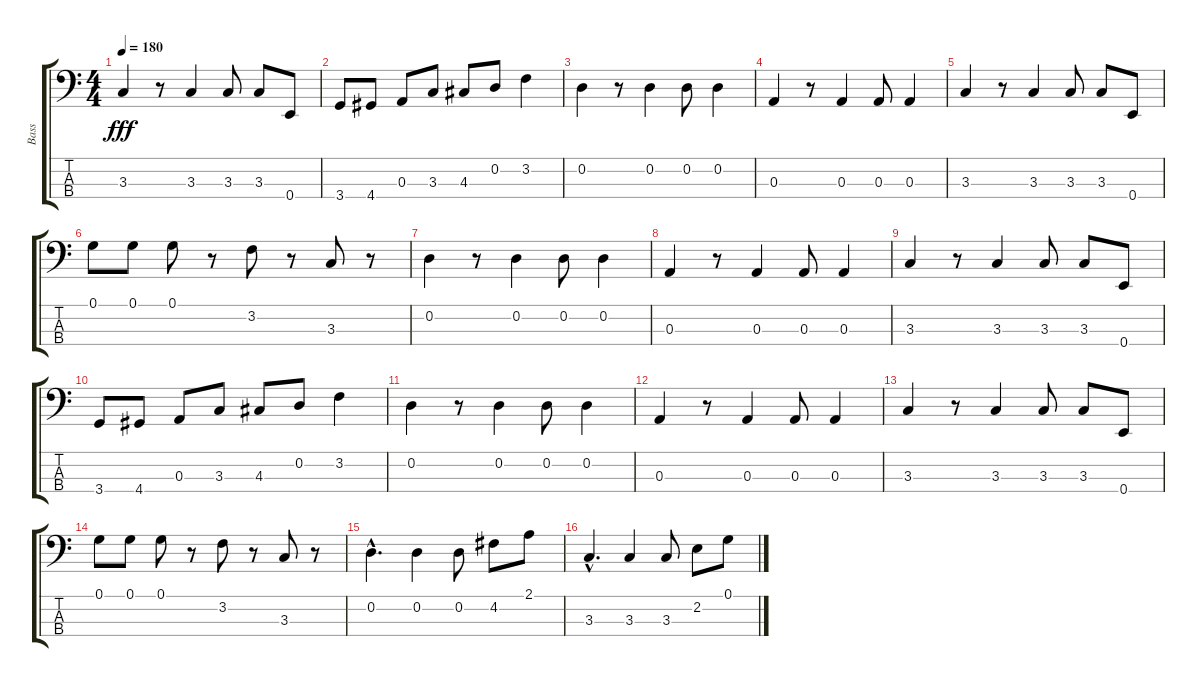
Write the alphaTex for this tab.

\track ("Bass" "Bass") {instrument electricbassfinger}
\staff {score tabs}
\tuning (G2 D2 A1 E1) {hide}
\ts (4 4)
\tempo 180
\clef f4
\ks c
3.3.4{dy fff} r.8 3.3.4 3.3.8 3.3.8 0.4.8 |
3.4.8 4.4.8 0.3.8 3.3.8 4.3.8 0.2.8 3.2.4 |
0.2.4 r.8 0.2.4 0.2.8 0.2.4 |
0.3.4 r.8 0.3.4 0.3.8 0.3.4 |
3.3.4 r.8 3.3.4 3.3.8 3.3.8 0.4.8 |
0.1.8 0.1.8 0.1.8 r.8 3.2.8 r.8 3.3.8 r.8 |
0.2.4 r.8 0.2.4 0.2.8 0.2.4 |
0.3.4 r.8 0.3.4 0.3.8 0.3.4 |
3.3.4 r.8 3.3.4 3.3.8 3.3.8 0.4.8 |
3.4.8 4.4.8 0.3.8 3.3.8 4.3.8 0.2.8 3.2.4 |
0.2.4 r.8 0.2.4 0.2.8 0.2.4 |
0.3.4 r.8 0.3.4 0.3.8 0.3.4 |
3.3.4 r.8 3.3.4 3.3.8 3.3.8 0.4.8 |
0.1.8 0.1.8 0.1.8 r.8 3.2.8 r.8 3.3.8 r.8 |
0.2{hac}.4{d} 0.2.4 0.2.8 4.2.8 2.1.8 |
3.3{hac}.4{d} 3.3.4 3.3.8 2.2.8 0.1.8
